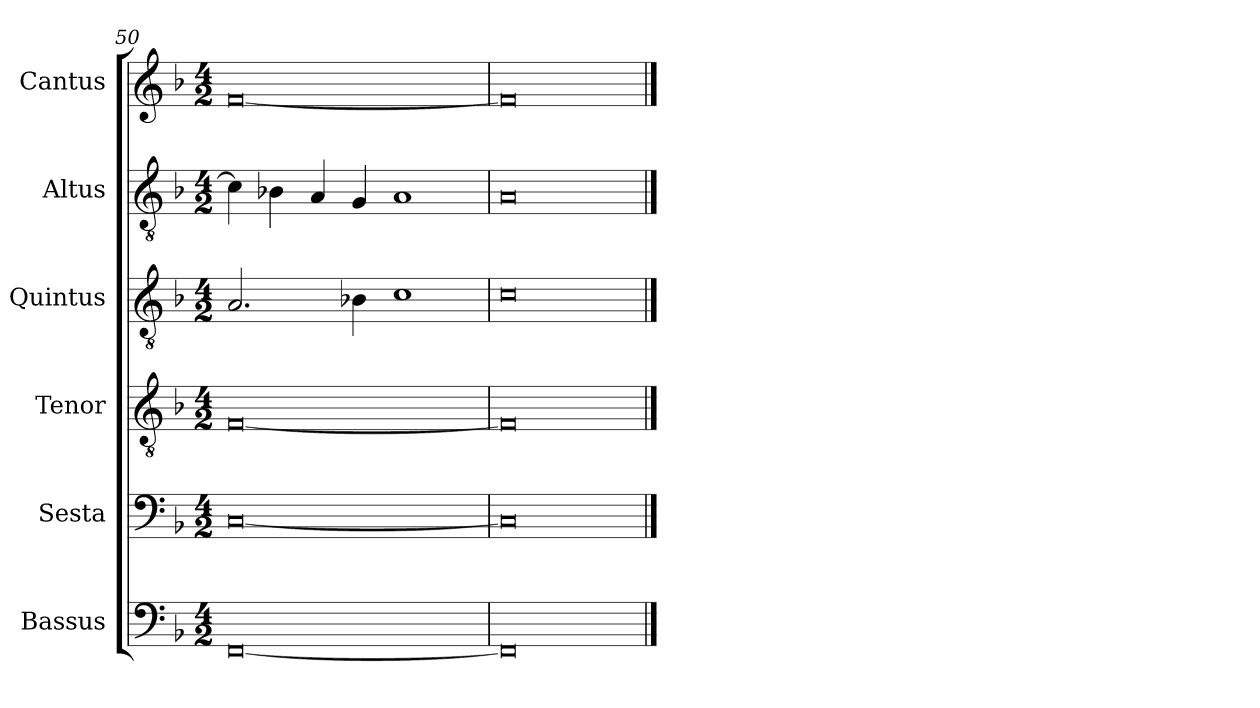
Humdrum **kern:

**kern	**kern	**kern	**kern	**kern	**kern
*part6	*part5	*part4	*part3	*part2	*part1
*staff6	*staff5	*staff4	*staff3	*staff2	*staff1
*I"Bassus	*I"Sesta	*I"Tenor	*I"Quintus	*I"Altus	*I"Cantus
*I'Bassus	*I'Sesta	*I'Tenor	*I'Quintus	*I'Altus	*I'Cantus
*clefF4	*clefF4	*clefGv2	*clefGv2	*clefGv2	*clefG2
*k[b-]	*k[b-]	*k[b-]	*k[b-]	*k[b-]	*k[b-]
*F:	*F:	*F:	*F:	*F:	*F:
*M4/2	*M4/2	*M4/2	*M4/2	*M4/2	*M4/2
=50	=50	=50	=50	=50	=50
[0FF	[0C	[0F	2.A/	4c\]	[0f
.	.	.	.	4B-X\	.
.	.	.	.	4A/	.
.	.	.	4B-X\	4G/	.
.	.	.	1c	1A	.
=51	=51	=51	=51	=51	=51
0FF]	0C]	0F]	0c	0A	0f]
==	==	==	==	==	==
*-	*-	*-	*-	*-	*-
